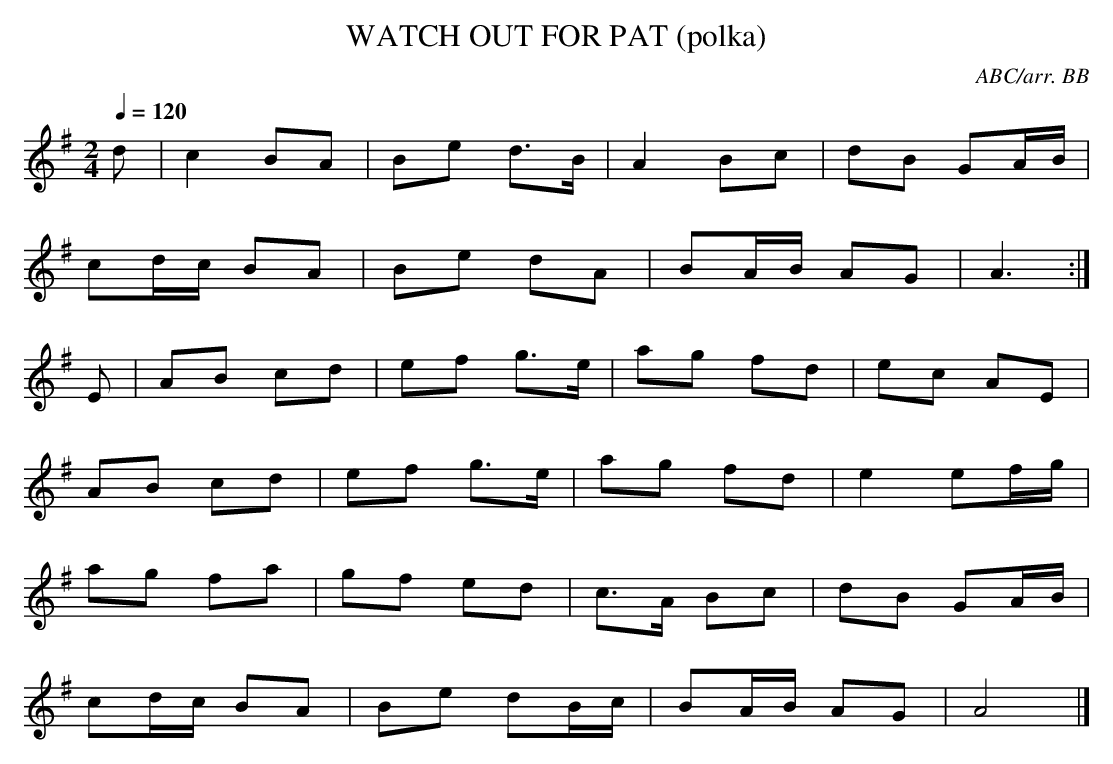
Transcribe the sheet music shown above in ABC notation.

X:1
T:WATCH OUT FOR PAT (polka)
C:ABC/arr. BB
Q:1/4=120
M:2/4
L:1/8
K:Ador
d|c2 BA|Be d>B|A2 Bc|dB GA/B/|
cd/c/ BA|Be dA|BA/B/ AG|A3:|
E|AB cd|ef g>e|ag fd|ec AE|
AB cd|ef g>e|ag fd|e2 ef/g/|
ag fa|gf ed|c>A Bc|dB GA/B/|
cd/c/ BA|Be dB/c/|BA/B/ AG|A4|]
